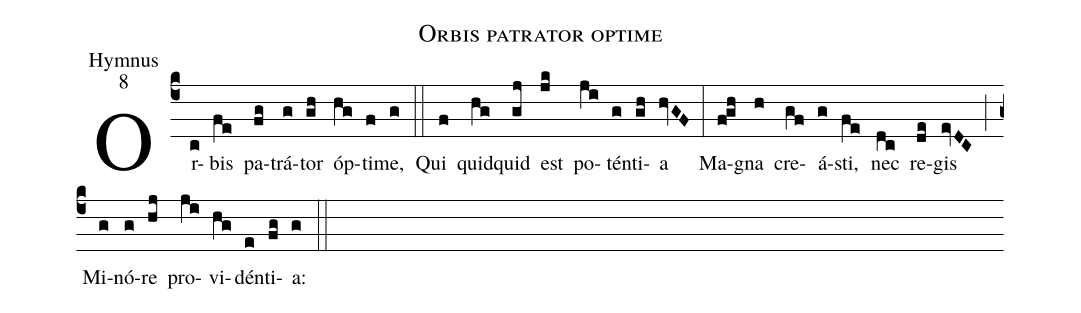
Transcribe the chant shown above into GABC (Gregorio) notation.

name:Orbis patrator optime;
office-part:Hymnus;
mode:8;
%%
(c4) Or(c)bis(fe) pa(fg)trá(g)tor(gh) óp(hg)ti(f)me,(g) (::) Qui(f) quid(hg)quid(gj) est(jk) po(ji)tén(g)ti(gh)a(hvGF) (:) Ma(f!gh)gna(h) cre(gf)á(g)sti,(fe) nec(dc) re(de)gis(evDC) (;) Mi(g)nó(g)re(hj) pro(ji)vi(hg)dén(e)ti(fg)a:(g) (::)
